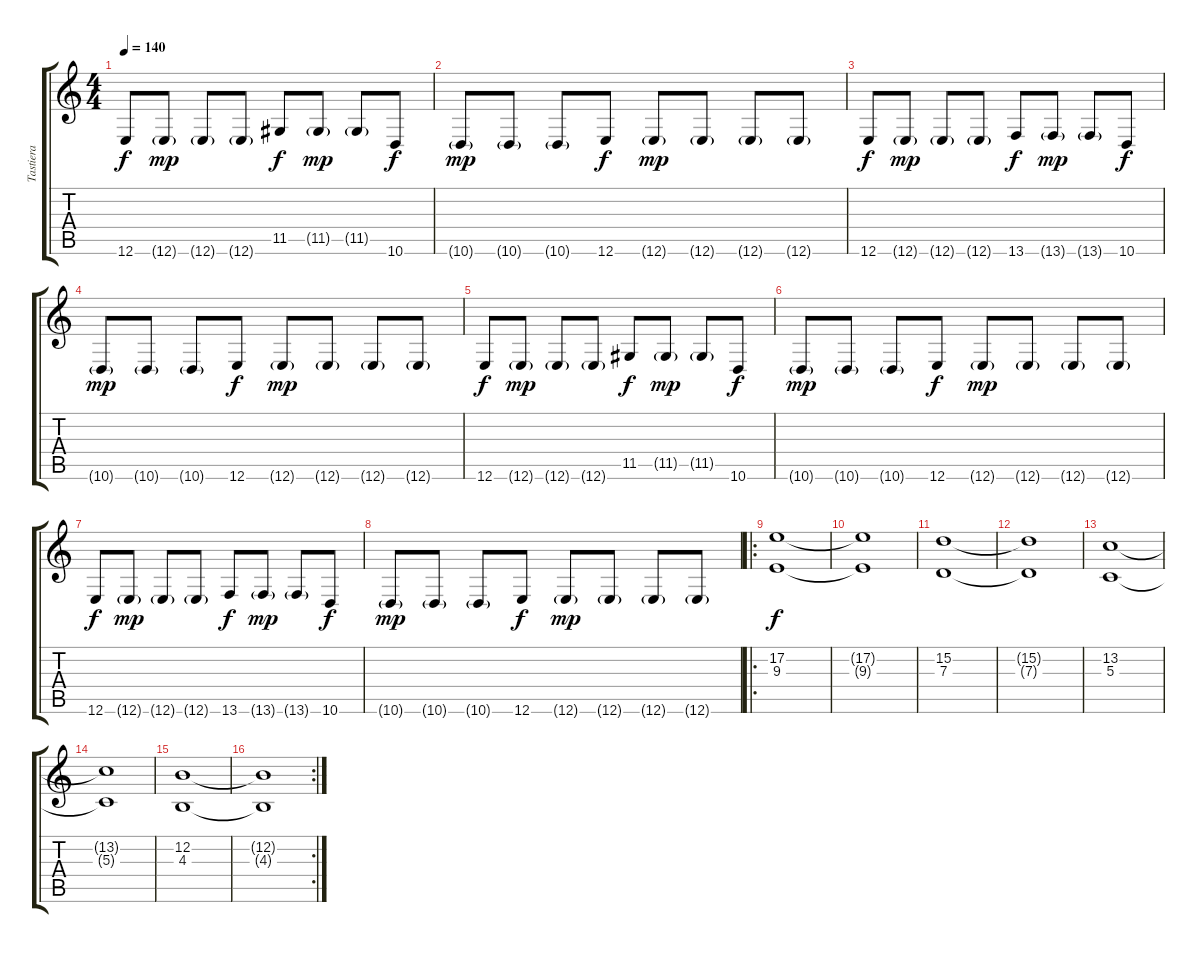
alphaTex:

\track ("Tastiera" "Tastiera") {instrument stringensemble1}
\staff {score tabs}
\tuning (E4 B3 G3 D3 A2 E2) {hide}
\ts (4 4)
\tempo 140
\clef g2
\ks c
12.6.8{dy f instrument stringensemble1} 12.6{g}.8{dy mp} 12.6{g}.8 12.6{g}.8 11.5.8{dy f} 11.5{g}.8{dy mp} 11.5{g}.8 10.6.8{dy f} |
\section ("" "")
10.6{g}.8{dy mp} 10.6{g}.8 10.6{g}.8 12.6.8{dy f} 12.6{g}.8{dy mp} 12.6{g}.8 12.6{g}.8 12.6{g}.8 |
12.6.8{dy f} 12.6{g}.8{dy mp} 12.6{g}.8 12.6{g}.8 13.6.8{dy f} 13.6{g}.8{dy mp} 13.6{g}.8 10.6.8{dy f} |
10.6{g}.8{dy mp} 10.6{g}.8 10.6{g}.8 12.6.8{dy f} 12.6{g}.8{dy mp} 12.6{g}.8 12.6{g}.8 12.6{g}.8 |
12.6.8{dy f} 12.6{g}.8{dy mp} 12.6{g}.8 12.6{g}.8 11.5.8{dy f} 11.5{g}.8{dy mp} 11.5{g}.8 10.6.8{dy f} |
10.6{g}.8{dy mp} 10.6{g}.8 10.6{g}.8 12.6.8{dy f} 12.6{g}.8{dy mp} 12.6{g}.8 12.6{g}.8 12.6{g}.8 |
12.6.8{dy f} 12.6{g}.8{dy mp} 12.6{g}.8 12.6{g}.8 13.6.8{dy f} 13.6{g}.8{dy mp} 13.6{g}.8 10.6.8{dy f} |
10.6{g}.8{dy mp} 10.6{g}.8 10.6{g}.8 12.6.8{dy f} 12.6{g}.8{dy mp} 12.6{g}.8 12.6{g}.8 12.6{g}.8 |
\ro
(17.2 9.3).1{dy f} |
(17.2{t} 9.3{t}).1 |
(15.2 7.3).1 |
(15.2{t} 7.3{t}).1 |
(13.2 5.3).1 |
(13.2{t} 5.3{t}).1 |
(12.2 4.3).1 |
\rc 2
(12.2{t} 4.3{t}).1
